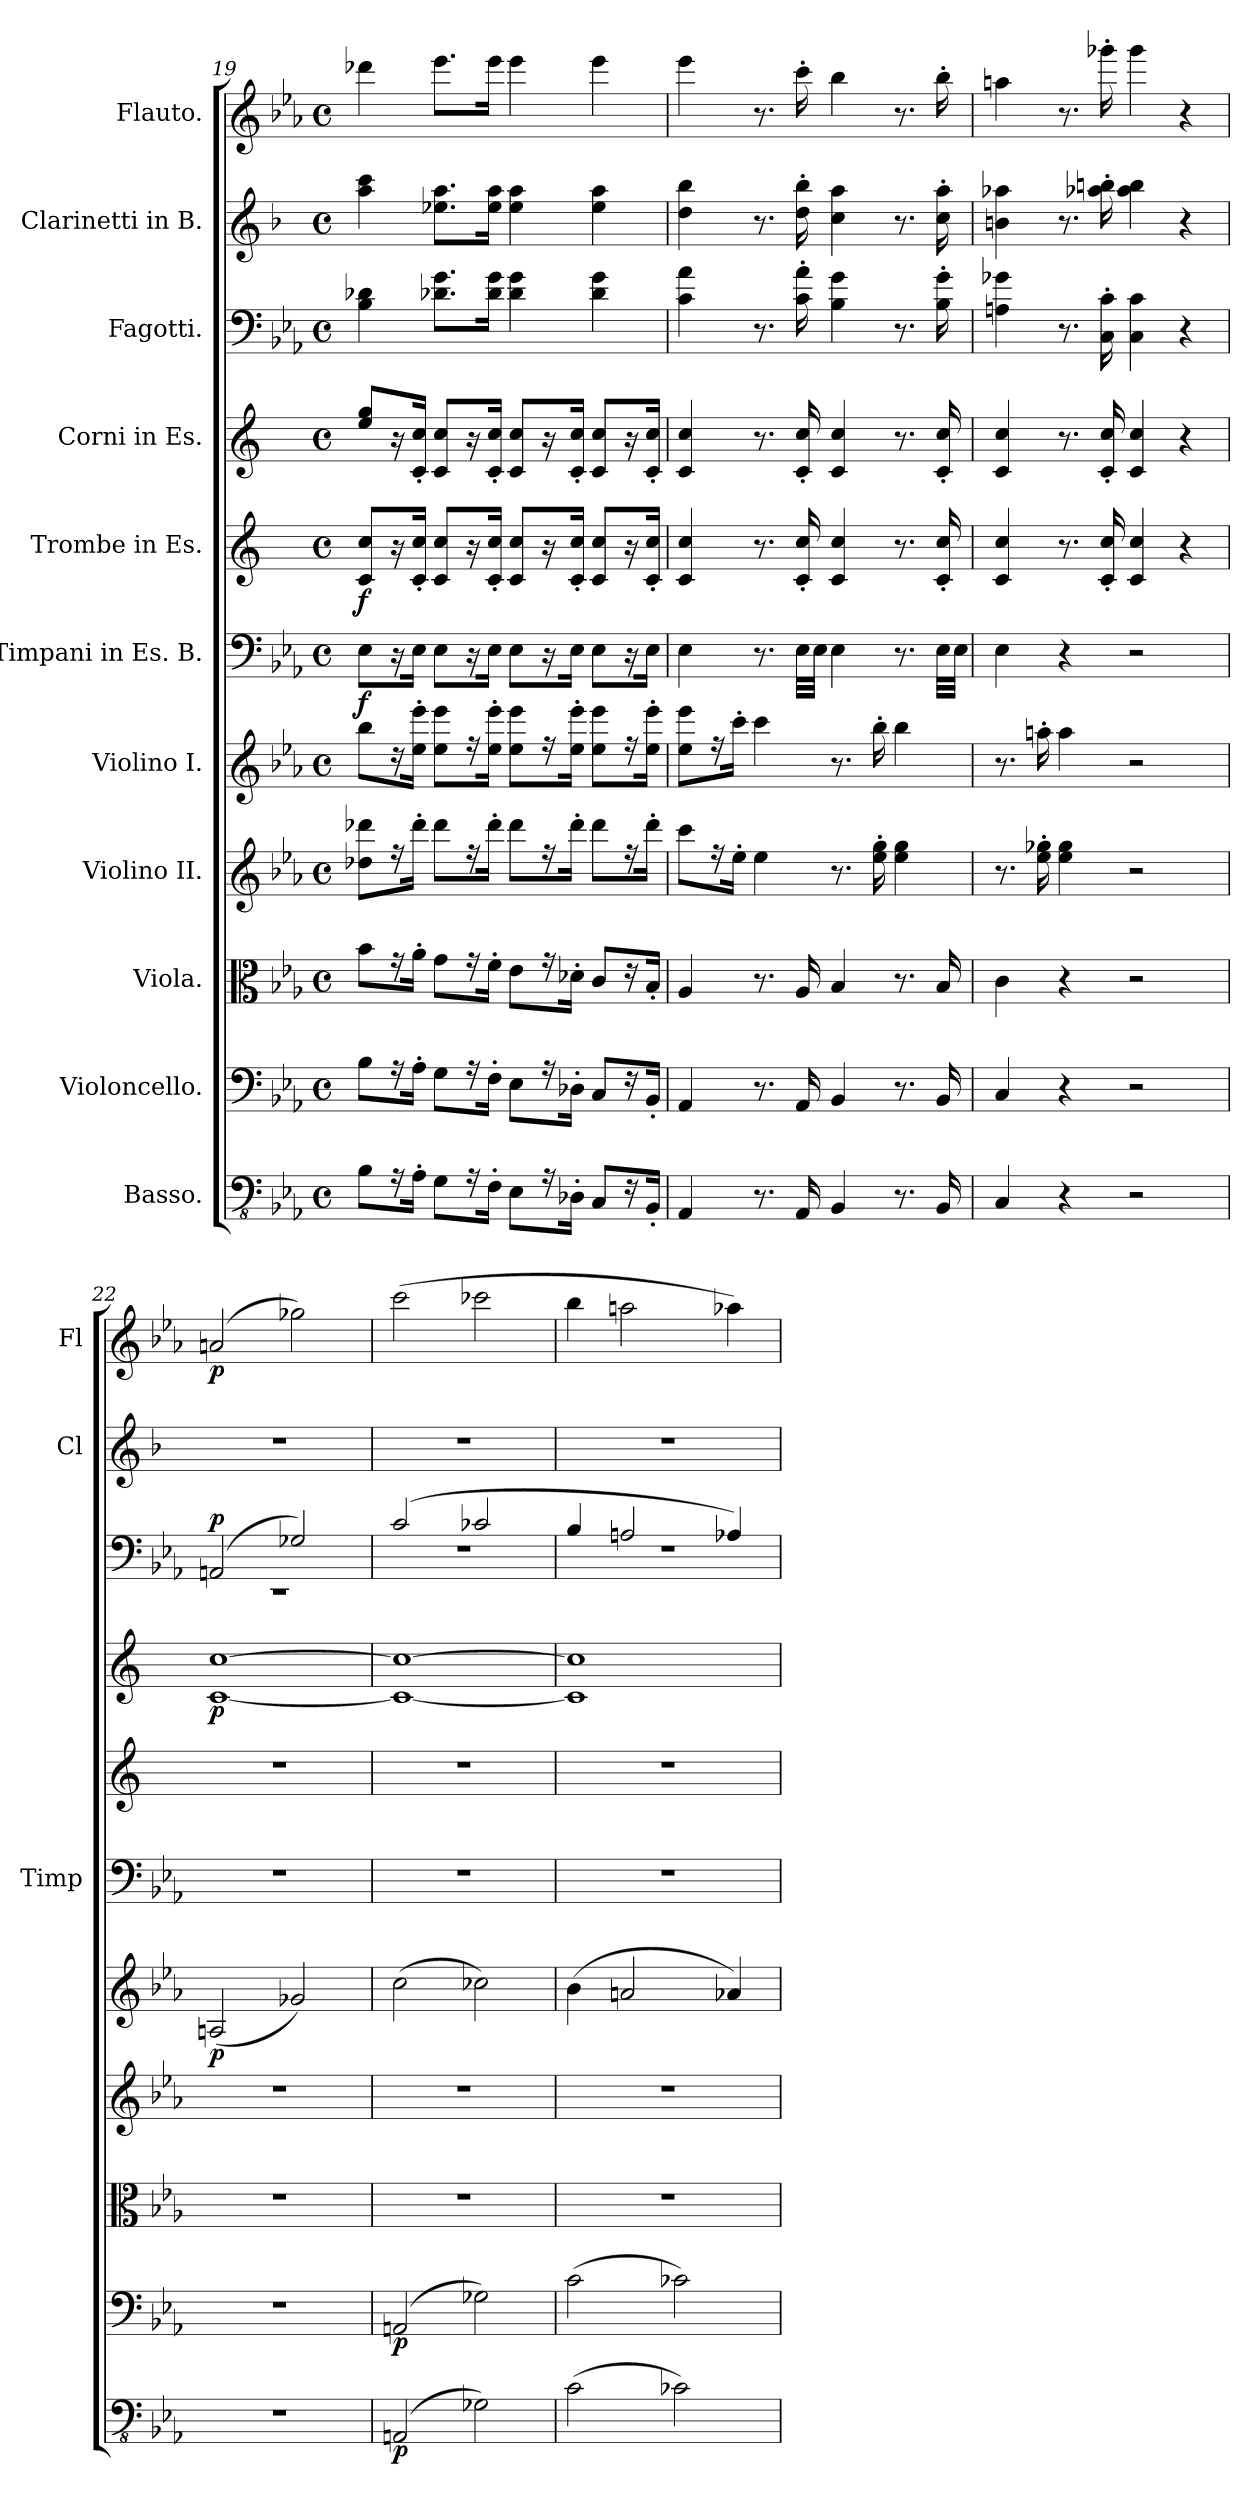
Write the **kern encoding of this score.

**kern	**dynam	**kern	**dynam	**kern	**kern	**kern	**dynam	**kern	**dynam	**kern	**dynam	**kern	**dynam	**kern	**dynam	**kern	**kern	**dynam
*part11	*part11	*part10	*part10	*part9	*part8	*part7	*part7	*part6	*part6	*part5	*part5	*part4	*part4	*part3	*part3	*part2	*part1	*part1
*staff11	*staff11	*staff10	*staff10	*staff9	*staff8	*staff7	*staff7	*staff6	*staff6	*staff5	*staff5	*staff4	*staff4	*staff3	*staff3	*staff2	*staff1	*staff1
*I"Basso.	*	*I"Violoncello.	*	*I"Viola.	*I"Violino II.	*I"Violino I.	*	*I"Timpani in Es. B.	*	*I"Trombe in Es.	*	*I"Corni in Es.	*	*I"Fagotti.	*	*I"Clarinetti in B.	*I"Flauto.	*
*	*	*	*	*	*	*	*	*I'Timp	*	*	*	*	*	*	*	*I'Cl	*I'Fl	*
*clefFv4	*	*clefF4	*	*clefC3	*clefG2	*clefG2	*	*clefF4	*	*clefG2	*	*clefG2	*	*clefF4	*	*clefG2	*clefG2	*
*	*	*	*	*	*	*	*	*	*	*ITrd-2c-3	*	*ITrd5c9	*	*	*	*ITrd1c2	*	*
*k[b-e-a-]	*	*k[b-e-a-]	*	*k[b-e-a-]	*k[b-e-a-]	*k[b-e-a-]	*	*k[b-e-a-]	*	*k[b-e-a-]	*	*k[b-e-a-]	*	*k[b-e-a-]	*	*k[b-e-a-]	*k[b-e-a-]	*
*M4/4	*	*M4/4	*	*M4/4	*M4/4	*M4/4	*	*M4/4	*	*M4/4	*	*M4/4	*	*M4/4	*	*M4/4	*M4/4	*
*met(c)	*	*met(c)	*	*met(c)	*met(c)	*met(c)	*	*met(c)	*	*met(c)	*	*met(c)	*	*met(c)	*	*met(c)	*met(c)	*
=19	=19	=19	=19	=19	=19	=19	=19	=19	=19	=19	=19	=19	=19	=19	=19	=19	=19	=19
!	!	!	!	!	!	!	!	!	!LO:DY:b	!	!LO:DY:b	!	!	!	!	!	!	!
8BB-\L	.	8B-\L	.	8b-\L	8dd-X\ 8ddd-X\L	8bb-\L	.	8E-\L	f	8e-/ 8ee-/L	f	8g/ 8b-/L	.	4B-\ 4d-X\	.	4gg\ 4bb-\	4ddd-X\	.
16rAA	.	16rA	.	16rg	16rff	16rdd	.	16r	.	16r	.	16r	.	.	.	.	.	.
16AA-'\Jk	.	16A-'\Jk	.	16a-'\Jk	16ddd-'\Jk	16ee-\' 16eee-\'Jk	.	16E-\Jk	.	16e-/' 16ee-/'Jk	.	16E-/' 16e-/'Jk	.	.	.	.	.	.
8GG\L	.	8G\L	.	8g\L	8ddd-\L	8ee-\ 8eee-\L	.	8E-\L	.	8e-/ 8ee-/L	.	8E-/ 8e-/L	.	8.d-X\ 8.g\L	.	8.dd-X\ 8.gg\L	8.eee-\L	.
16rAA	.	16rA	.	16rg	16rff	16rff	.	16r	.	16r	.	16r	.	.	.	.	.	.
16FF'\Jk	.	16F'\Jk	.	16f'\Jk	16ddd-'\Jk	16ee-\' 16eee-\'Jk	.	16E-\Jk	.	16e-/' 16ee-/'Jk	.	16E-/' 16e-/'Jk	.	16d-\ 16g\Jk	.	16dd-\ 16gg\Jk	16eee-\Jk	.
8EE-\L	.	8E-\L	.	8e-\L	8ddd-\L	8ee-\ 8eee-\L	.	8E-\L	.	8e-/ 8ee-/L	.	8E-/ 8e-/L	.	4d-\ 4g\	.	4dd-\ 4gg\	4eee-\	.
16rAA	.	16rA	.	16rg	16rff	16rff	.	16r	.	16r	.	16r	.	.	.	.	.	.
16DD-X'\Jk	.	16D-X'\Jk	.	16d-X'\Jk	16ddd-'\Jk	16ee-\' 16eee-\'Jk	.	16E-\Jk	.	16e-/' 16ee-/'Jk	.	16E-/' 16e-/'Jk	.	.	.	.	.	.
8CC/L	.	8C/L	.	8c/L	8ddd-\L	8ee-\ 8eee-\L	.	8E-\L	.	8e-/ 8ee-/L	.	8E-/ 8e-/L	.	4d-\ 4g\	.	4dd-\ 4gg\	4eee-\	.
16rFF	.	16rF	.	16re	16rff	16rff	.	16r	.	16r	.	16r	.	.	.	.	.	.
16BBB-'/Jk	.	16BB-'/Jk	.	16B-'/Jk	16ddd-'\Jk	16ee-\' 16eee-\'Jk	.	16E-\Jk	.	16e-/' 16ee-/'Jk	.	16E-/' 16e-/'Jk	.	.	.	.	.	.
=20	=20	=20	=20	=20	=20	=20	=20	=20	=20	=20	=20	=20	=20	=20	=20	=20	=20	=20
4AAA-/	.	4AA-/	.	4A-/	8ccc\L	8ee-\ 8eee-\L	.	4E-\	.	4e-/ 4ee-/	.	4E-/ 4e-/	.	4c\ 4a-\	.	4cc\ 4aa-\	4eee-\	.
.	.	.	.	.	16rff	16rff	.	.	.	.	.	.	.	.	.	.	.	.
.	.	.	.	.	16ee-'\Jk	16ccc'\Jk	.	.	.	.	.	.	.	.	.	.	.	.
8.r	.	8.r	.	8.r	4ee-\	4ccc\	.	8.r	.	8.r	.	8.r	.	8.r	.	8.r	8.r	.
16AAA-/	.	16AA-/	.	16A-/	.	.	.	32E-\LLL	.	16e-/' 16ee-/'	.	16E-/' 16e-/'	.	16c\' 16a-\'	.	16cc\' 16aa-\'	16ccc'\	.
.	.	.	.	.	.	.	.	32E-\JJJ	.	.	.	.	.	.	.	.	.	.
4BBB-/	.	4BB-/	.	4B-/	8.r	8.r	.	4E-\	.	4e-/ 4ee-/	.	4E-/ 4e-/	.	4B-\ 4g\	.	4b-\ 4gg\	4bb-\	.
.	.	.	.	.	16ee-\' 16gg\'	16bb-'\	.	.	.	.	.	.	.	.	.	.	.	.
8.r	.	8.r	.	8.r	4ee-\ 4gg\	4bb-\	.	8.r	.	8.r	.	8.r	.	8.r	.	8.r	8.r	.
16BBB-/	.	16BB-/	.	16B-/	.	.	.	32E-\LLL	.	16e-/' 16ee-/'	.	16E-/' 16e-/'	.	16B-\' 16g\'	.	16b-\' 16gg\'	16bb-'\	.
.	.	.	.	.	.	.	.	32E-\JJJ	.	.	.	.	.	.	.	.	.	.
=21	=21	=21	=21	=21	=21	=21	=21	=21	=21	=21	=21	=21	=21	=21	=21	=21	=21	=21
4CC/	.	4C/	.	4c\	8.r	8.r	.	4E-\	.	4e-/ 4ee-/	.	4E-/ 4e-/	.	4An\ 4g-X\	.	4an\ 4gg-X\	4aan\	.
.	.	.	.	.	16ee-\' 16gg-X\'	16aan'\	.	.	.	.	.	.	.	.	.	.	.	.
4r	.	4r	.	4r	4ee-\ 4gg-\	4aa\	.	4r	.	8.r	.	8.r	.	8.r	.	8.r	8.r	.
.	.	.	.	.	.	.	.	.	.	16e-/' 16ee-/'	.	16E-/' 16e-/'	.	16C\' 16c\'	.	16gg-X\' 16aan\'	16ggg-X'\	.
2r	.	2r	.	2r	2r	2r	.	2r	.	4e-/ 4ee-/	.	4E-/ 4e-/	.	4C\ 4c\	.	4gg-\ 4aa\	4ggg-\	.
.	.	.	.	.	.	.	.	.	.	4r	.	4r	.	4r	.	4r	4r	.
=22	=22	=22	=22	=22	=22	=22	=22	=22	=22	=22	=22	=22	=22	=22	=22	=22	=22	=22
*	*	*	*	*	*	*	*	*	*	*	*	*	*	*^	*	*	*	*
!	!	!	!	!	!	!	!LO:DY:b	!	!	!	!	!	!LO:DY:b	!	!	!LO:DY:a	!	!	!LO:DY:b
1r	.	1r	.	1r	1r	(<2An/	p	1r	.	1r	.	[1E- [1e-	p	(>2AAn/	1r	p	1r	(>2an/	p
.	.	.	.	.	.	2g-X/)	.	.	.	.	.	.	.	2G-X/)	.	.	.	2gg-X\)	.
=23	=23	=23	=23	=23	=23	=23	=23	=23	=23	=23	=23	=23	=23	=23	=23	=23	=23	=23	=23
!	!LO:DY:b	!	!LO:DY:b	!	!	!	!	!	!	!	!	!	!	!	!	!	!	!	!
(>2AAAn/	p	(>2AAn/	p	1r	1r	(>2cc\	.	1r	.	1r	.	1E-_ 1e-_	.	(>2c/	1rF	.	1r	(>2ccc\	.
2GG-X\)	.	2G-X\)	.	.	.	2cc-X\)	.	.	.	.	.	.	.	2c-X/	.	.	.	2ccc-X\	.
=24	=24	=24	=24	=24	=24	=24	=24	=24	=24	=24	=24	=24	=24	=24	=24	=24	=24	=24	=24
(>2C\	.	(>2c\	.	1r	1r	(>4b-\	.	1r	.	1r	.	1E-] 1e-]	.	4B-/	1rF	.	1r	4bb-\	.
.	.	.	.	.	.	2an/	.	.	.	.	.	.	.	2An/	.	.	.	2aan\	.
2C-X\)	.	2c-X\)	.	.	.	.	.	.	.	.	.	.	.	.	.	.	.	.	.
.	.	.	.	.	.	4a-X/)	.	.	.	.	.	.	.	4A-X/)	.	.	.	4aa-X\)	.
*	*	*	*	*	*	*	*	*	*	*	*	*	*	*v	*v	*	*	*	*
=	=	=	=	=	=	=	=	=	=	=	=	=	=	=	=	=	=	=
*-	*-	*-	*-	*-	*-	*-	*-	*-	*-	*-	*-	*-	*-	*-	*-	*-	*-	*-
